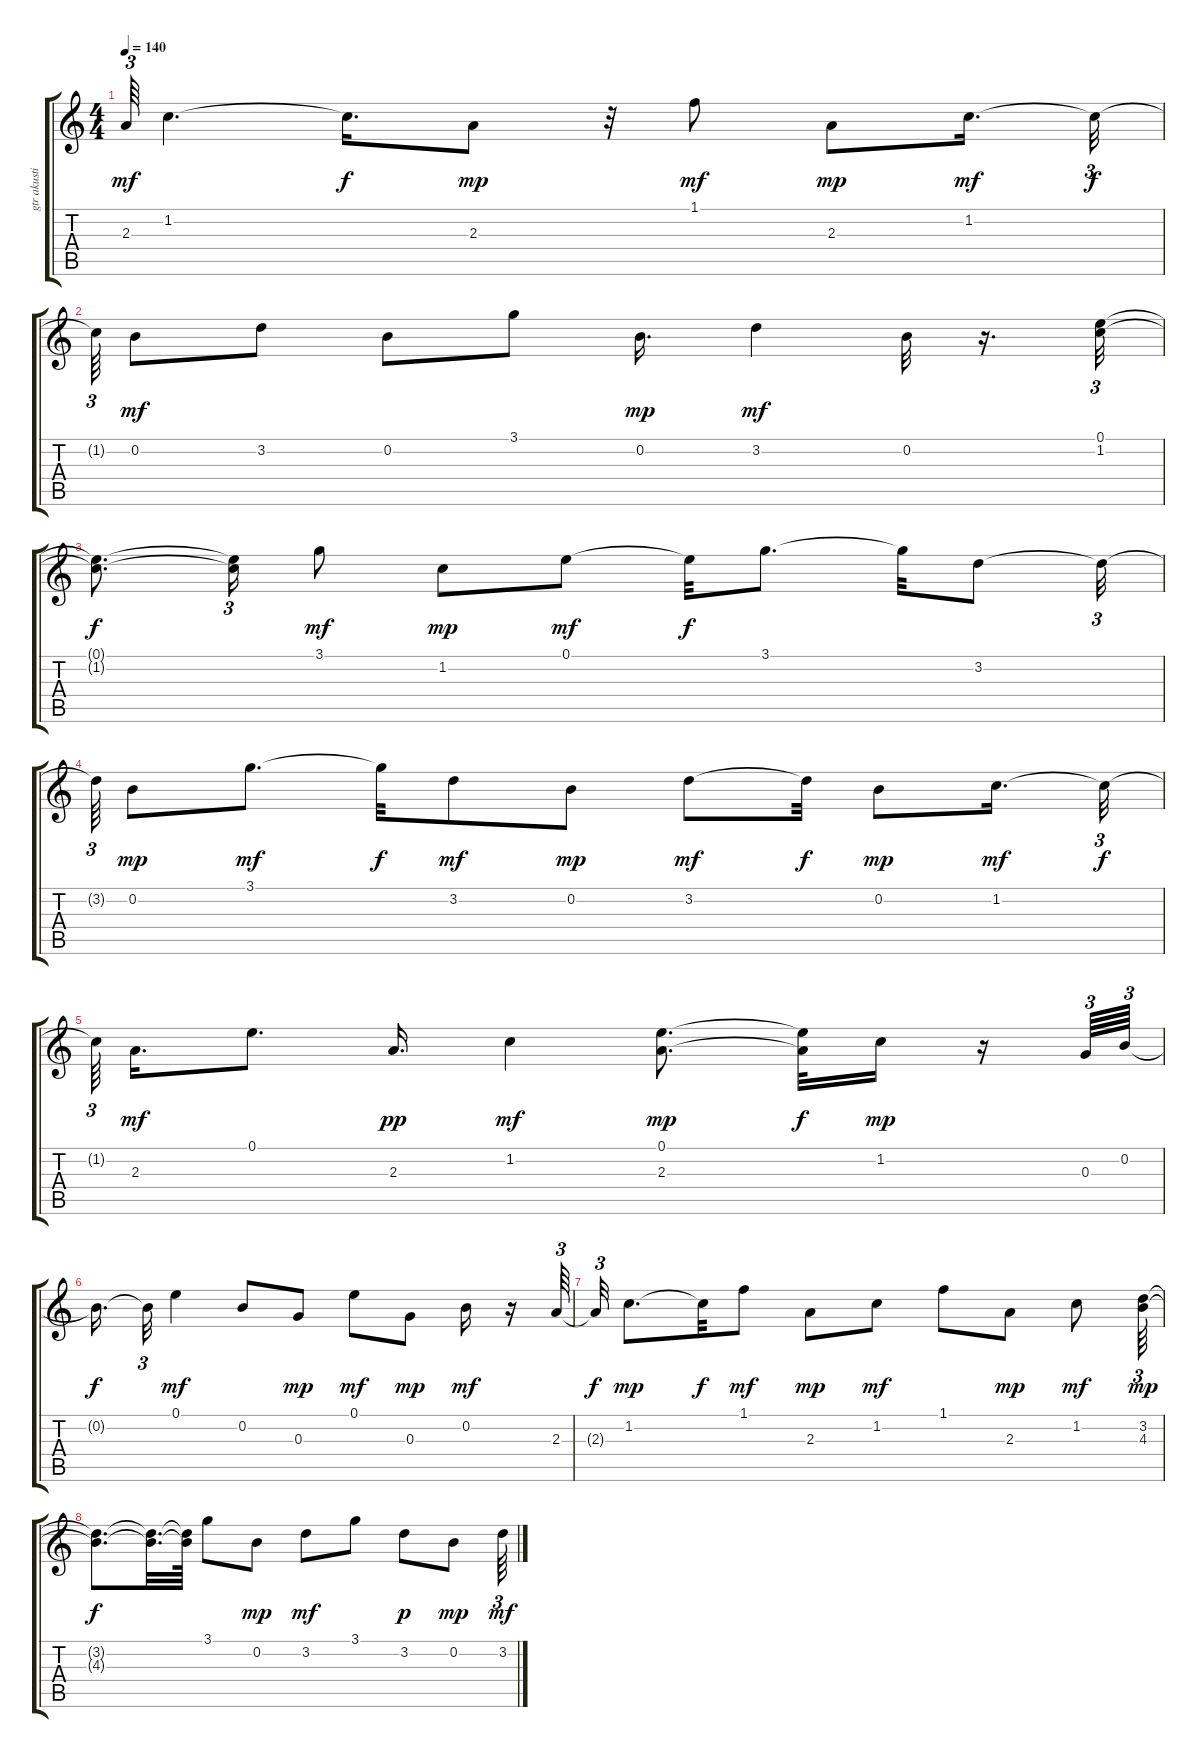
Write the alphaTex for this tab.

\track ("gtr akustik" "gtr akusti") {instrument acousticguitarnylon}
\staff {score tabs}
\tuning (E4 B3 G3 D3 A2 E2) {hide}
\ts (4 4)
\tempo 140
\clef g2
\ks c
2.3.64{tu (3 2) dy mf} 1.2.4{d} 1.2{t}.16{d dy f} 2.3.8{dy mp} r.32 1.1.8{dy mf} 2.3.8{dy mp} 1.2.16{d dy mf} 1.2{t}.32{tu (3 2) dy f} |
1.2{t}.64{tu (3 2)} 0.2.8{dy mf} 3.2.8 0.2.8 3.1.8 0.2.16{d dy mp} 3.2.4{dy mf} 0.2.32 r.16{d} (0.1 1.2).32{tu (3 2)} |
(0.1{t} 1.2{t}).8{d dy f} (0.1{t} 1.2{t}).16{tu (3 2)} 3.1.8{dy mf} 1.2.8{dy mp} 0.1.8{dy mf} 0.1{t}.32{dy f} 3.1.8{d} 3.1{t}.32 3.2.8 3.2{t}.32{tu (3 2)} |
3.2{t}.64{tu (3 2)} 0.2.8{dy mp} 3.1.8{d dy mf} 3.1{t}.32{dy f} 3.2.8{dy mf} 0.2.8{dy mp} 3.2.8{dy mf} 3.2{t}.32{dy f} 0.2.8{dy mp} 1.2.16{d dy mf} 1.2{t}.32{tu (3 2) dy f} |
1.2{t}.64{tu (3 2)} 2.3.16{d dy mf} 0.1.8{d} 2.3.16{d dy pp} 1.2.4{dy mf} (0.1 2.3).8{d dy mp} (0.1{t} 2.3{t}).32{dy f} 1.2.16{dy mp} r.16 0.3.64{tu (3 2)} 0.2.64{tu (3 2)} |
0.2{t}.16{d dy f} 0.2{t}.32{tu (3 2)} 0.1.4{dy mf} 0.2.8 0.3.8{dy mp} 0.1.8{dy mf} 0.3.8{dy mp} 0.2.16{dy mf} r.16 2.3.64{tu (3 2)} |
2.3{t}.32{tu (3 2) dy f} 1.2.8{d dy mp} 1.2{t}.32{dy f} 1.1.8{dy mf} 2.3.8{dy mp} 1.2.8{dy mf} 1.1.8 2.3.8{dy mp} 1.2.8{dy mf} (3.2 4.3).64{tu (3 2) dy mp} |
(3.2{t} 4.3{t}).8{d dy f} (3.2{t} 4.3{t}).32{d} (3.2{t} 4.3{t}).64 3.1.8 0.2.8{dy mp} 3.2.8{dy mf} 3.1.8 3.2.8{dy p} 0.2.8{dy mp} 3.2.64{tu (3 2) dy mf}
